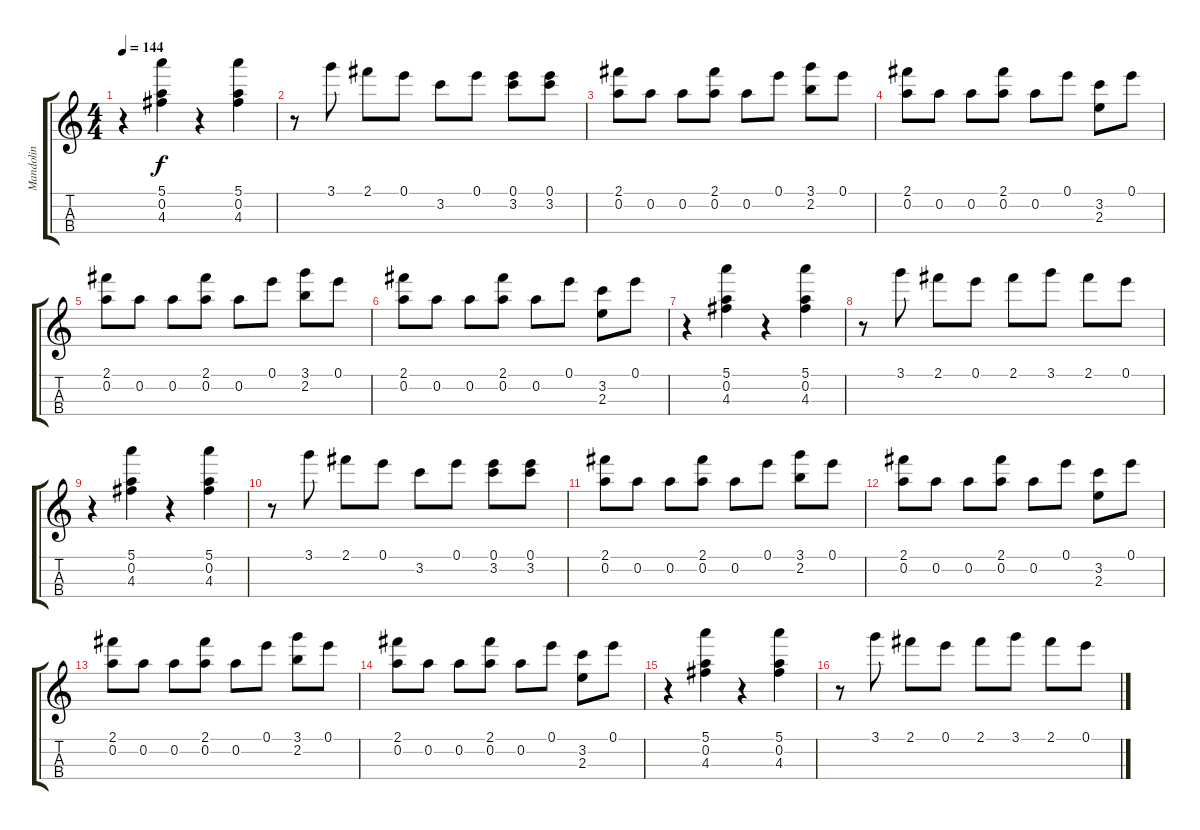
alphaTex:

\track ("Mandolin" "Mandolin") {instrument banjo}
\staff {score tabs}
\tuning (E5 A4 D4 G3) {hide}
\displaytranspose 12
\ts (4 4)
\tempo 144
\clef g2
\ks c
r.4{dy f} (5.1 0.2 4.3).4 r.4 (5.1 0.2 4.3).4 |
r.8 3.1.8 2.1.8 0.1.8 3.2.8 0.1.8 (0.1 3.2).8 (0.1 3.2).8 |
(2.1 0.2).8 0.2.8 0.2.8 (2.1 0.2).8 0.2.8 0.1.8 (3.1 2.2).8 0.1.8 |
(2.1 0.2).8 0.2.8 0.2.8 (2.1 0.2).8 0.2.8 0.1.8 (3.2 2.3).8 0.1.8 |
(2.1 0.2).8 0.2.8 0.2.8 (2.1 0.2).8 0.2.8 0.1.8 (3.1 2.2).8 0.1.8 |
(2.1 0.2).8 0.2.8 0.2.8 (2.1 0.2).8 0.2.8 0.1.8 (3.2 2.3).8 0.1.8 |
r.4 (5.1 0.2 4.3).4 r.4 (5.1 0.2 4.3).4 |
r.8 3.1.8 2.1.8 0.1.8 2.1.8 3.1.8 2.1.8 0.1.8 |
r.4 (5.1 0.2 4.3).4 r.4 (5.1 0.2 4.3).4 |
r.8 3.1.8 2.1.8 0.1.8 3.2.8 0.1.8 (0.1 3.2).8 (0.1 3.2).8 |
(2.1 0.2).8 0.2.8 0.2.8 (2.1 0.2).8 0.2.8 0.1.8 (3.1 2.2).8 0.1.8 |
(2.1 0.2).8 0.2.8 0.2.8 (2.1 0.2).8 0.2.8 0.1.8 (3.2 2.3).8 0.1.8 |
(2.1 0.2).8 0.2.8 0.2.8 (2.1 0.2).8 0.2.8 0.1.8 (3.1 2.2).8 0.1.8 |
(2.1 0.2).8 0.2.8 0.2.8 (2.1 0.2).8 0.2.8 0.1.8 (3.2 2.3).8 0.1.8 |
r.4 (5.1 0.2 4.3).4 r.4 (5.1 0.2 4.3).4 |
r.8 3.1.8 2.1.8 0.1.8 2.1.8 3.1.8 2.1.8 0.1.8
